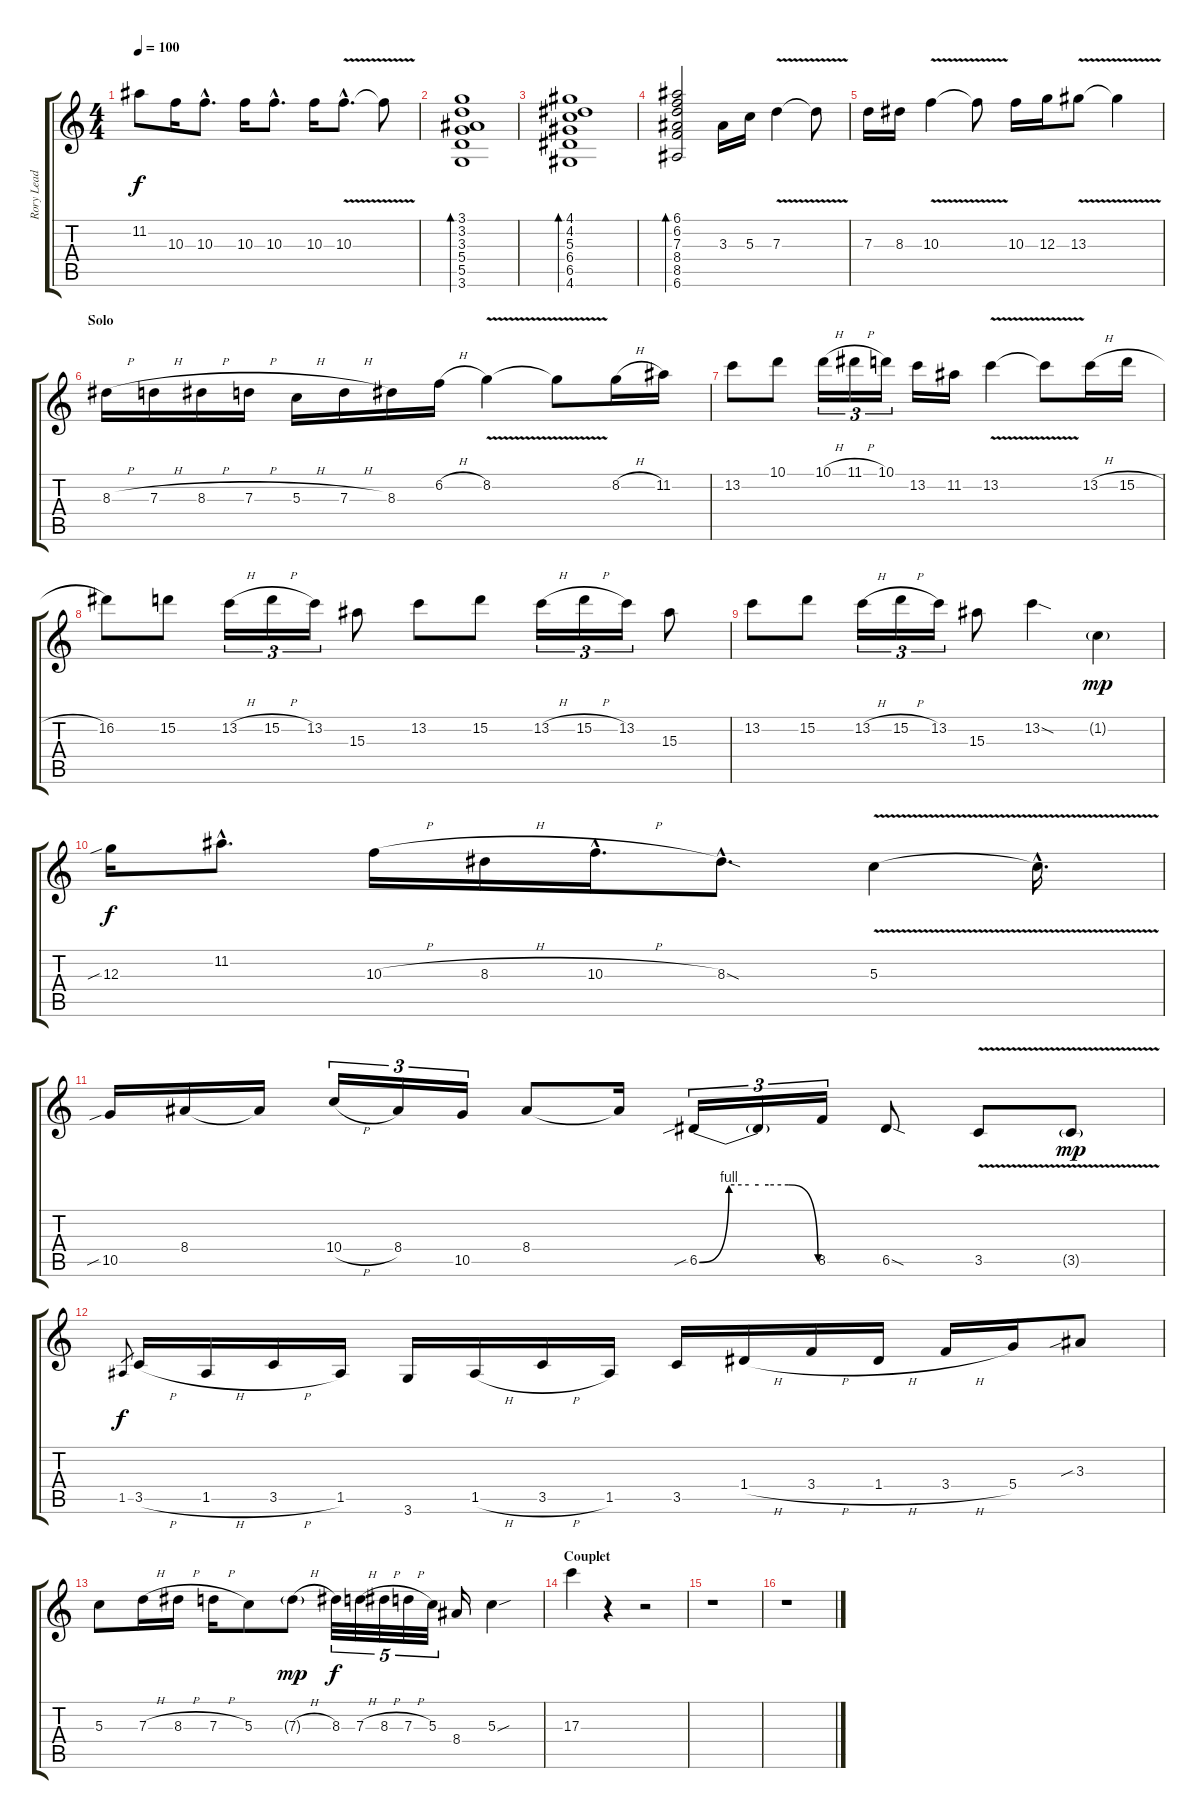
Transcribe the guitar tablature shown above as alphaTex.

\track ("Rory Lead" "Rory Lead") {instrument overdrivenguitar}
\staff {score tabs}
\tuning (E4 B3 G3 D3 A2 E2) {hide}
\ts (4 4)
\tempo 100
\clef g2
\ks c
11.2{t}.8{dy f} 10.3.16 10.3{hac}.8{d} 10.3.16 10.3{hac}.8{d} 10.3.16 10.3{v hac}.8{d} 10.3{t}.8 |
(3.1 3.2 3.3 5.4 5.5 3.6).1{bd 60} |
(4.1 4.2 5.3 6.4 6.5 4.6).1{bd 60} |
(6.1 6.2 7.3 8.4 8.5 6.6).2{bd 60} 3.3.16 5.3.16 7.3{v}.4 7.3{t}.8 |
7.3.16 8.3.16 10.3{v}.4 10.3{t}.8 10.3.16 12.3.16 13.3{v}.8 13.3{t}.4 |
\section ("" "Solo")
8.3{h}.16 7.3{h}.16 8.3{h}.16 7.3{h}.16 5.3{h}.16 7.3{h}.16 8.3.16 6.2{h}.16 8.2{v}.4 8.2{t}.8 8.2{h}.16 11.2.16 |
13.2.8 10.1.8 10.1{h}.16{tu (3 2)} 11.1{h}.16{tu (3 2)} 10.1.16{tu (3 2)} 13.2.16 11.2.16 13.2{v}.4 13.2{t}.8 13.2{h}.16 15.2{h}.16 |
16.2.8 15.2.8 13.2{h}.16{tu (3 2)} 15.2{h}.16{tu (3 2)} 13.2.16{tu (3 2)} 15.3.8 13.2.8 15.2.8 13.2{h}.16{tu (3 2)} 15.2{h}.16{tu (3 2)} 13.2.16{tu (3 2)} 15.3.8 |
13.2.8 15.2.8 13.2{h}.16{tu (3 2)} 15.2{h}.16{tu (3 2)} 13.2.16{tu (3 2)} 15.3.8 13.2{sod}.4 1.2{g}.4{dy mp} |
12.3{sib}.16{dy f} 11.2{hac}.8{d} 10.3{h}.16 8.3{h}.16 10.3{h hac}.16{d} 8.3{sod hac}.8{d} 5.3{v}.4 5.3{hac t}.16{d} |
10.5{sib}.16 8.4.16 8.4{t}.16 10.4{h}.16{tu (3 2)} 8.4.16{tu (3 2)} 10.5.16{tu (3 2)} 8.4.8 8.4{t}.16 6.5{be (custom 0 0 15 4 25 4 30 4 35 4 45 4 60 0) sib}.16{tu (3 2)} 6.5{t}.16{tu (3 2)} 8.5.16{tu (3 2)} 6.5{sod}.8 3.5{v}.8 3.5{v g}.8{dy mp} |
1.5.8{gr dy f} 3.5{h}.16 1.5{h}.16 3.5{h}.16 1.5.16 3.6.16 1.5{h}.16 3.5{h}.16 1.5.16 3.5.16 1.4{h}.16 3.4{h}.16 1.4{h}.16 3.4{h}.16 5.4.16 3.3{sib}.8 |
5.3.8 7.3{h}.16 8.3{h}.16 7.3{h}.16 5.3.8 7.3{h g}.8{dy mp} 8.3.32{tu (5 4) dy f} 7.3{h}.32{tu (5 4)} 8.3{h}.32{tu (5 4)} 7.3{h}.32{tu (5 4)} 5.3.32{tu (5 4)} 8.4.16 5.3{sou}.4 |
\section ("" "Couplet")
17.3.4 r.4 r.2 |
r.1 |
r.1
